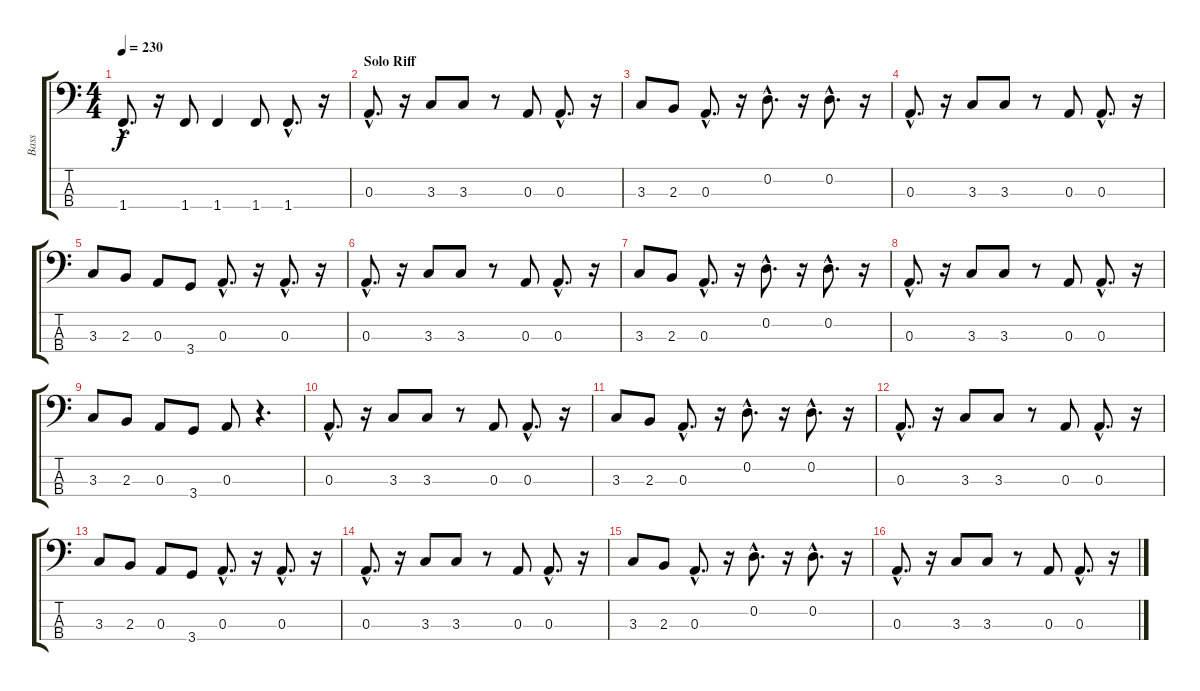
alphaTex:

\track ("Bass" "Bass") {instrument fretlessbass}
\staff {score tabs}
\tuning (G2 D2 A1 E1) {hide}
\ts (4 4)
\tempo 230
\clef f4
\ks c
1.4{hac}.8{d dy f} r.16 1.4.8 1.4.4 1.4.8 1.4{hac}.8{d} r.16 |
\section ("" "Solo Riff")
0.3{hac}.8{d} r.16 3.3.8 3.3.8 r.8 0.3.8 0.3{hac}.8{d} r.16 |
3.3.8 2.3.8 0.3{hac}.8{d} r.16 0.2{hac}.8{d} r.16 0.2{hac}.8{d} r.16 |
0.3{hac}.8{d} r.16 3.3.8 3.3.8 r.8 0.3.8 0.3{hac}.8{d} r.16 |
3.3.8 2.3.8 0.3.8 3.4.8 0.3{hac}.8{d} r.16 0.3{hac}.8{d} r.16 |
0.3{hac}.8{d} r.16 3.3.8 3.3.8 r.8 0.3.8 0.3{hac}.8{d} r.16 |
3.3.8 2.3.8 0.3{hac}.8{d} r.16 0.2{hac}.8{d} r.16 0.2{hac}.8{d} r.16 |
0.3{hac}.8{d} r.16 3.3.8 3.3.8 r.8 0.3.8 0.3{hac}.8{d} r.16 |
3.3.8 2.3.8 0.3.8 3.4.8 0.3.8 r.4{d} |
0.3{hac}.8{d} r.16 3.3.8 3.3.8 r.8 0.3.8 0.3{hac}.8{d} r.16 |
3.3.8 2.3.8 0.3{hac}.8{d} r.16 0.2{hac}.8{d} r.16 0.2{hac}.8{d} r.16 |
0.3{hac}.8{d} r.16 3.3.8 3.3.8 r.8 0.3.8 0.3{hac}.8{d} r.16 |
3.3.8 2.3.8 0.3.8 3.4.8 0.3{hac}.8{d} r.16 0.3{hac}.8{d} r.16 |
0.3{hac}.8{d} r.16 3.3.8 3.3.8 r.8 0.3.8 0.3{hac}.8{d} r.16 |
3.3.8 2.3.8 0.3{hac}.8{d} r.16 0.2{hac}.8{d} r.16 0.2{hac}.8{d} r.16 |
0.3{hac}.8{d} r.16 3.3.8 3.3.8 r.8 0.3.8 0.3{hac}.8{d} r.16
